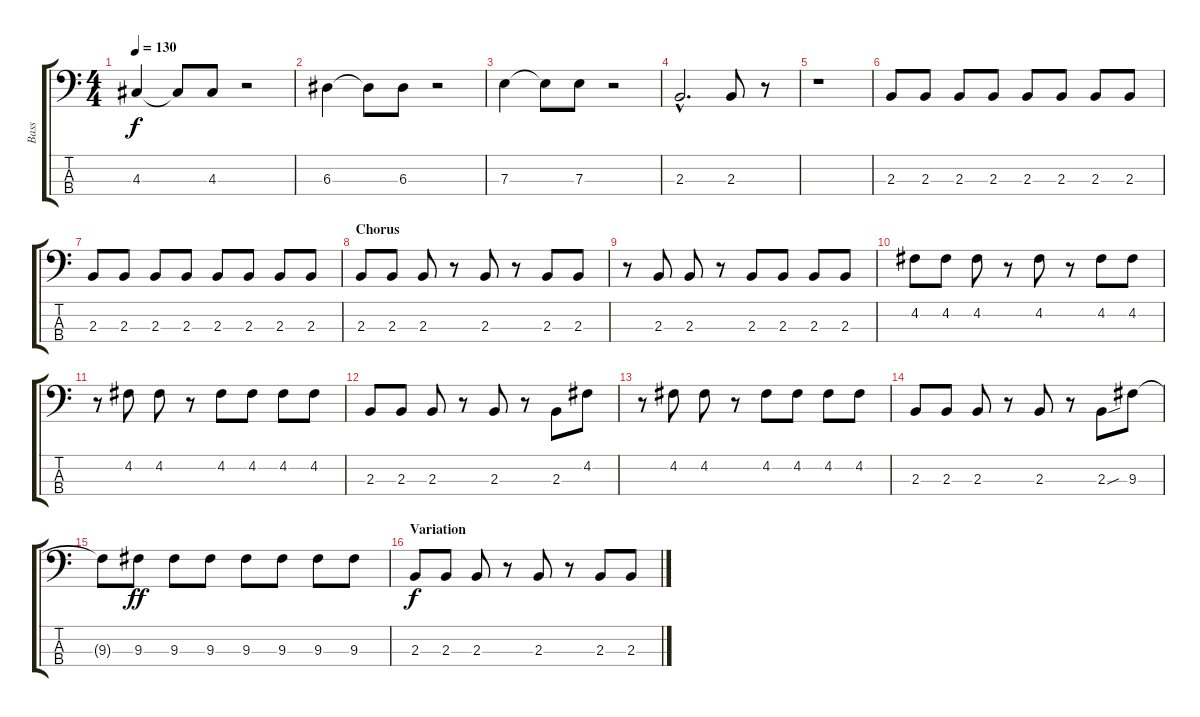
\track ("Bass" "Bass") {instrument electricbasspick}
\staff {score tabs}
\tuning (G2 D2 A1 E1) {hide}
\ts (4 4)
\tempo 130
\clef f4
\ks c
4.3.4{dy f} 4.3{t}.8 4.3.8 r.2 |
6.3.4 6.3{t}.8 6.3.8 r.2 |
7.3.4 7.3{t}.8 7.3.8 r.2 |
2.3{hac}.2{d} 2.3.8 r.8 |
r.1 |
2.3.8 2.3.8 2.3.8 2.3.8 2.3.8 2.3.8 2.3.8 2.3.8 |
2.3.8 2.3.8 2.3.8 2.3.8 2.3.8 2.3.8 2.3.8 2.3.8 |
\section ("" "Chorus")
2.3.8 2.3.8 2.3.8 r.8 2.3.8 r.8 2.3.8 2.3.8 |
r.8 2.3.8 2.3.8 r.8 2.3.8 2.3.8 2.3.8 2.3.8 |
4.2.8 4.2.8 4.2.8 r.8 4.2.8 r.8 4.2.8 4.2.8 |
r.8 4.2.8 4.2.8 r.8 4.2.8 4.2.8 4.2.8 4.2.8 |
2.3.8 2.3.8 2.3.8 r.8 2.3.8 r.8 2.3.8 4.2.8 |
r.8 4.2.8 4.2.8 r.8 4.2.8 4.2.8 4.2.8 4.2.8 |
2.3.8 2.3.8 2.3.8 r.8 2.3.8 r.8 2.3{sou}.8 9.3.8 |
9.3{t}.8 9.3.8{dy ff} 9.3.8 9.3.8 9.3.8 9.3.8 9.3.8 9.3.8 |
\section ("" "Variation")
2.3.8{dy f} 2.3.8 2.3.8 r.8 2.3.8 r.8 2.3.8 2.3.8
